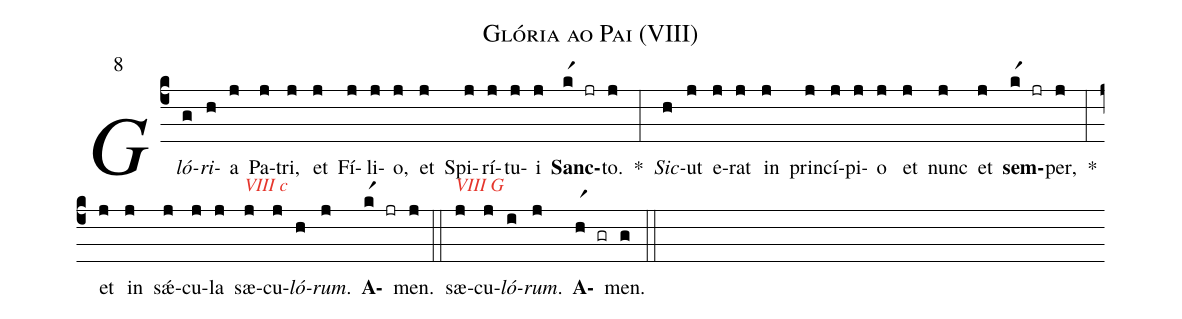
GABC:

name: Glória ao Pai (VIII);
mode: 8;
%%
(c4)

<i>Gló</i>(g)<i>ri</i>(h)a(j) Pa(j)tri,(j) et(j) Fí(j)li(j)o,(j) et(j) Spi(j)rí(j)tu(j)i(j) <b>Sanc</b>(kr1 jr)to.(j) *(:) <i>Sic</i>(h)ut(j) e(j)rat(j) in(j) prin(j)cí(j)pi(j)o(j) et(j) nunc(j) et(j) <b>sem</b>(kr1 jr)per,(j) *(:) et(j) in(j) sǽ(j)cu(j)la(j)

sæ<alt>\textcolor{gregoriocolor}{VIII c}</alt>(j)cu(j)<i>ló</i>(h)<i>rum</i>.(j) <b>A</b>(kr1 jr)men.(j)

(::)

sæ<alt>\textcolor{gregoriocolor}{VIII G}</alt>(j)cu(j)<i>ló</i>(i)<i>rum</i>.(j) <b>A</b>(hr1 gr)men.(g)

(::)
